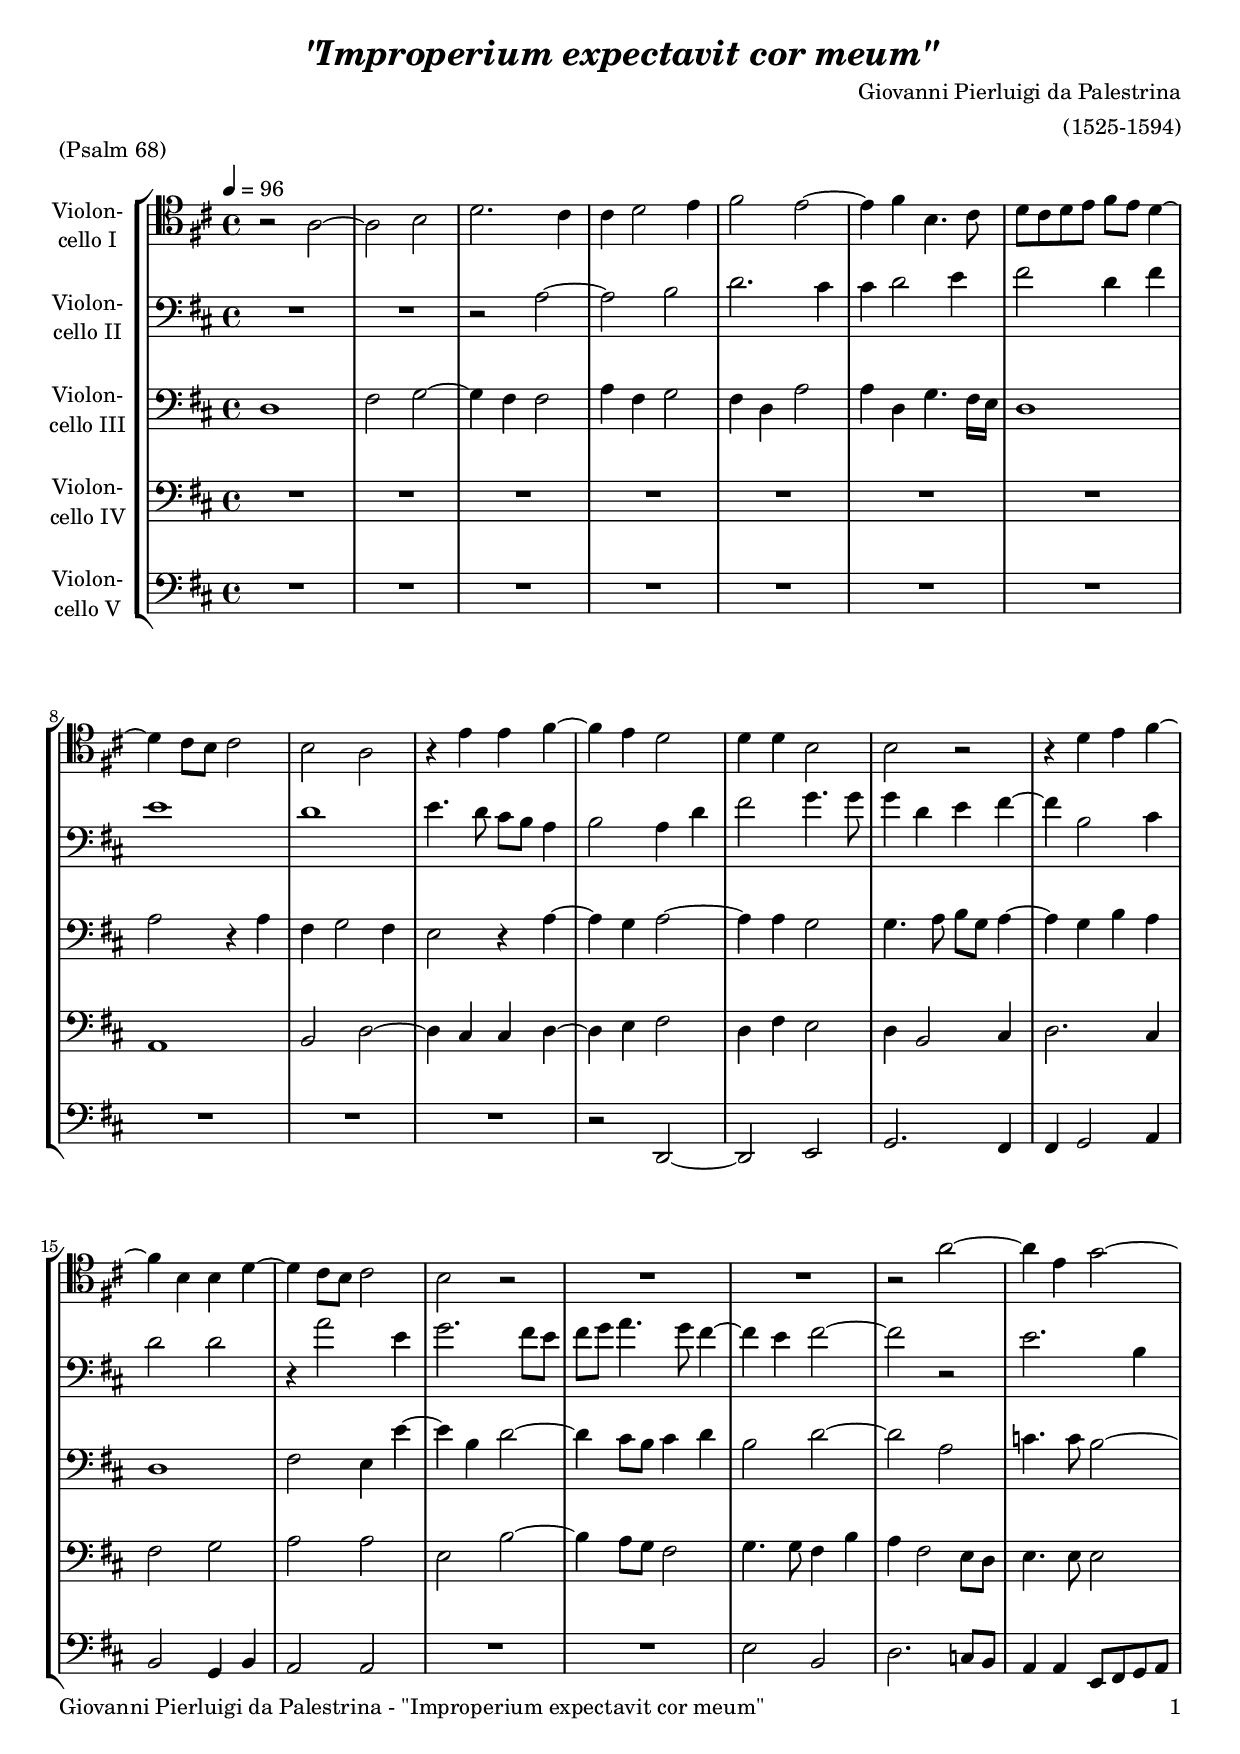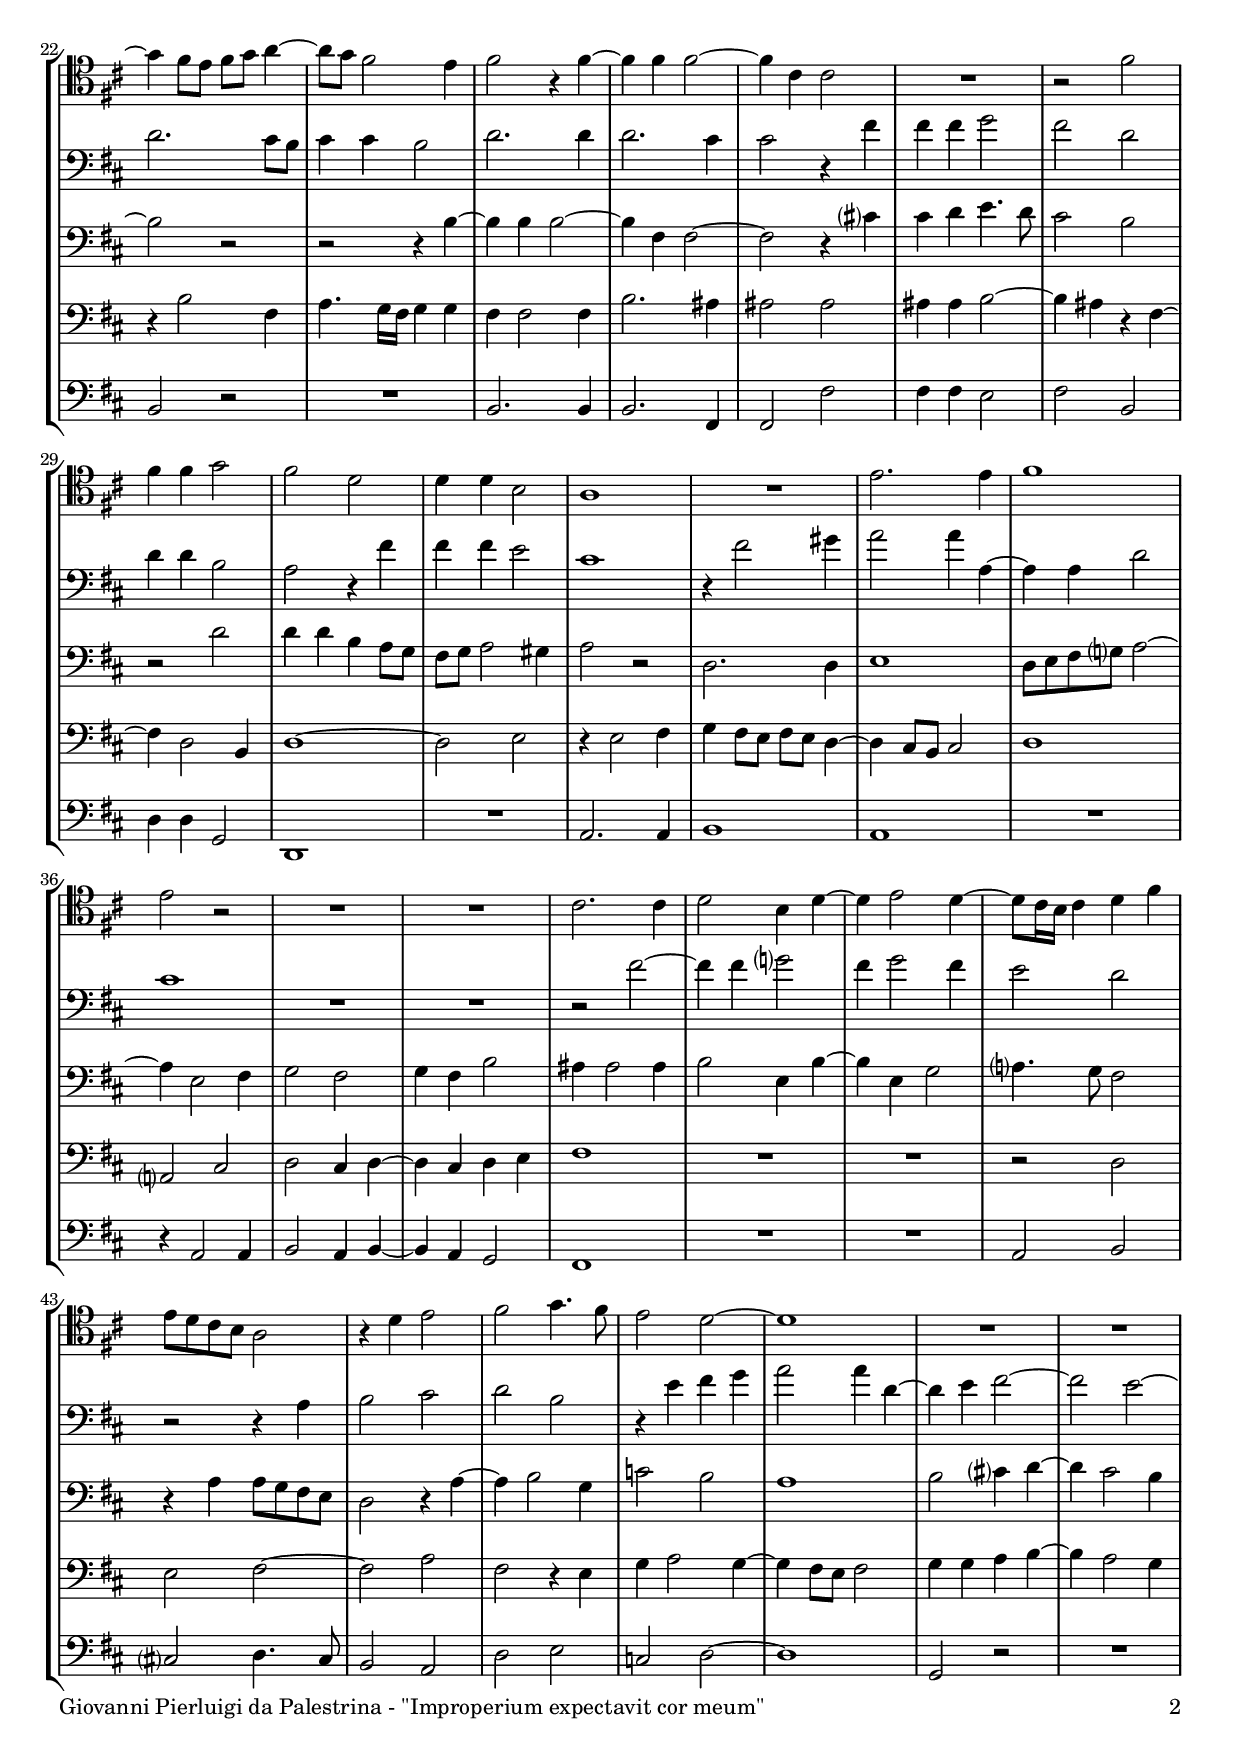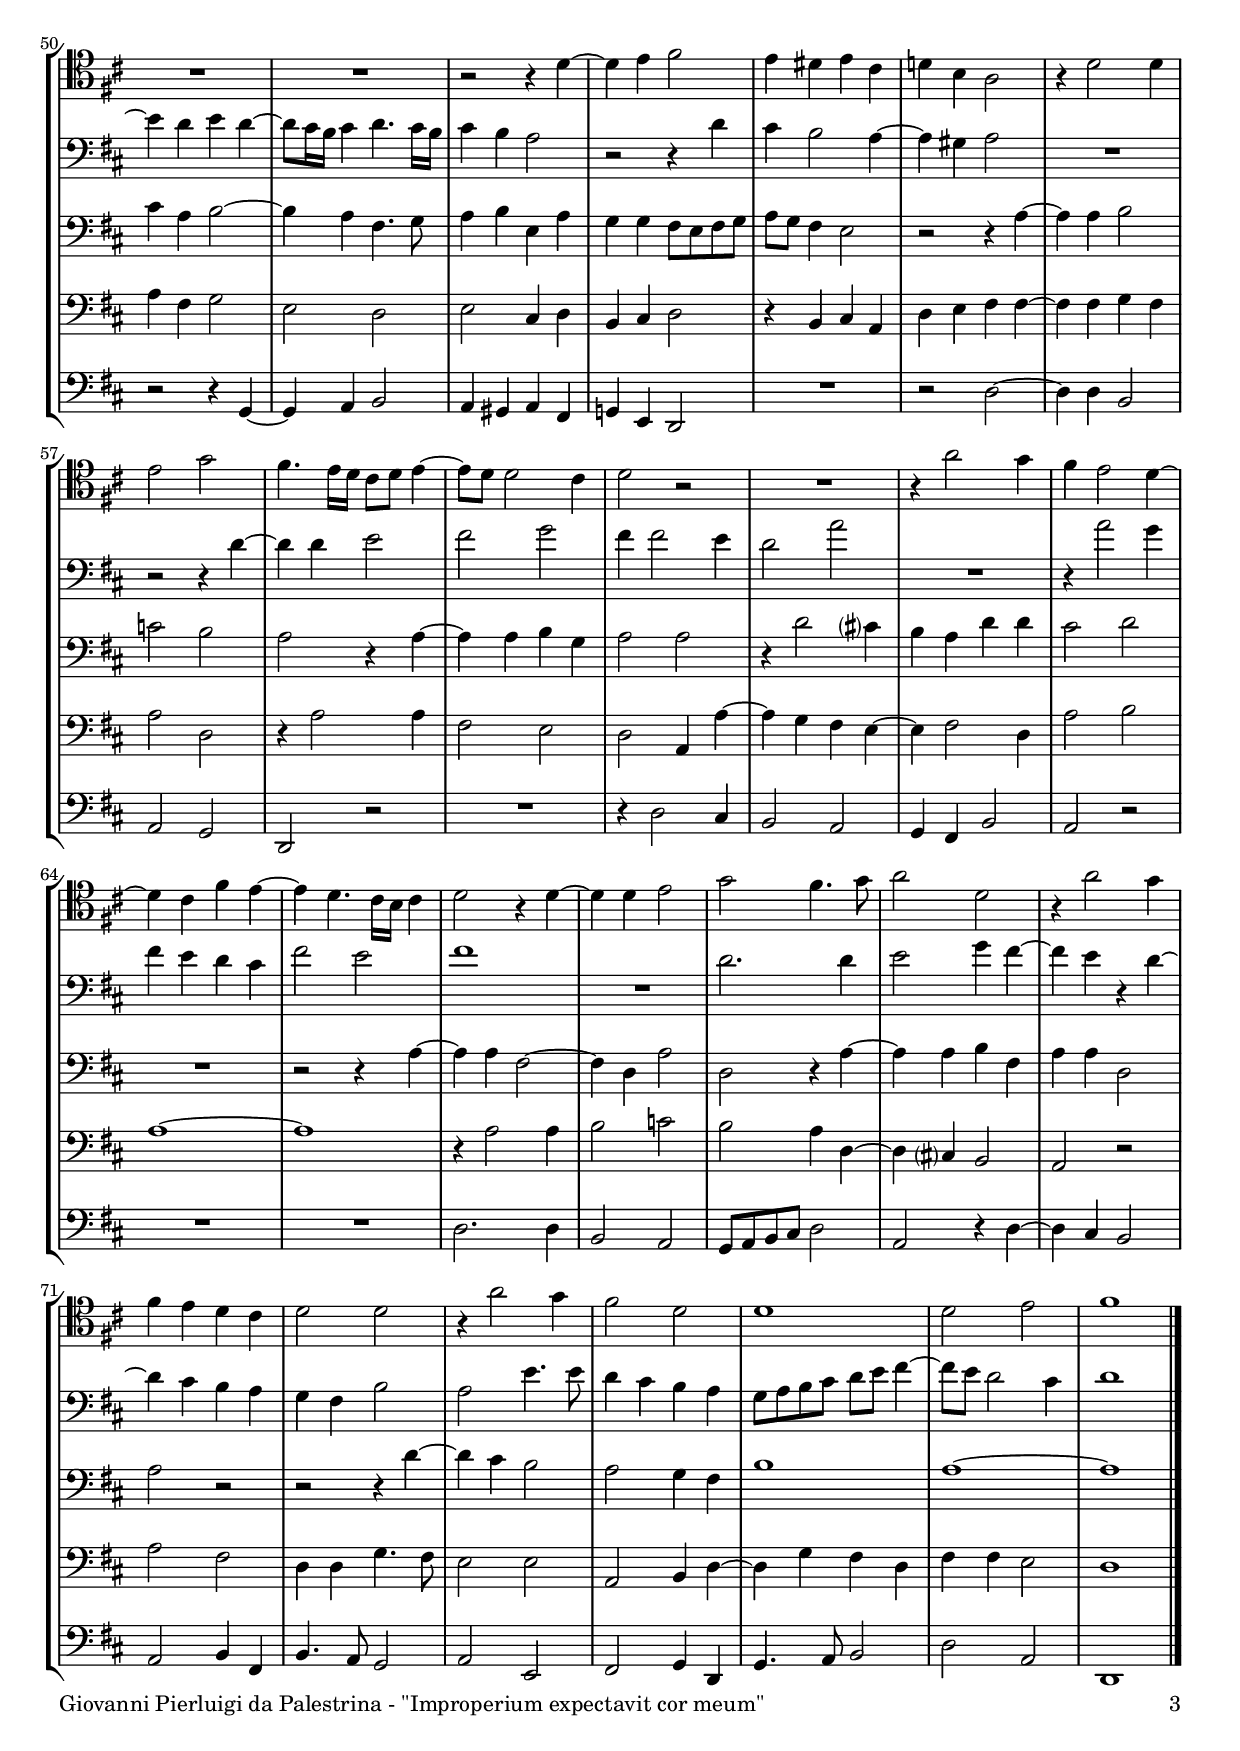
\version "2.22.0"
\include "deutsch.ly"

#(set-global-staff-size 19)

\header {
  title     = \markup \bold \italic "\"Improperium expectavit cor meum\""
  composer  = "Giovanni Pierluigi da Palestrina"
  arranger  = "(1525-1594)"
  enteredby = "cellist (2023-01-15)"
  piece     = "(Psalm 68)"
}

voiceconsts = {
  \key f \major
  \time 4/4
  \clef "bass"
%  \numericTimeSignature
  \compressEmptyMeasures
  % Set default beaming for all staves
%  \set Timing.beamExceptions = #'()
%  \set Timing.baseMoment     = #(ly:make-moment 1 4)
%  \set Timing.beatStructure  = #'(1 1 1)
  \tempo 4=96
}

micl = "clarinet"
mifl = "flute"
miob = "oboe"
mifh = "french horn"
misx = "tenor sax"
mist = "string ensemble 1"
mivl = "violin"
miba = "cello"
mipz = "pizzicato strings"

va = \relative c' {
  \voiceconsts
  \clef "tenor"

  r2 c~
  c d
  f2. e4
  e f2 g4
  a2 g~
  g4 a d,4. e8
  f e f g a g f4~
  f e8 d e2
  d c

  r4 g' g a~
  a g f2
  f4 f d2
  d r
  r4 f g a~
  a d, d f~
  f e8 d e2
  d r
  R1*2

  r2 c'~
  c4 g b2~
  b4 a8 g a b c4~
  c8 b a2 g4
  a2 r4 a~
  a a a2~
  a4 e e2
  R1
  r2 a
  a4 a b2

  a f
  f4 f d2
  c1
  R
  g'2. g4
  a1
  g2 r
  R1*2
  e2. e4
  f2 d4 f~
  f g2 f4~

  f8 e16 d e4 f a
  g8 f e d c2
  r4 f g2
  a b4. a8
  g2 f~
  f1
  R1*4
  r2 r4 f~
  f g a2

  g4 fis g e
  f! d c2
  r4 f2 f4
  g2 b
  a4. g16 f e8 f g4~
  g8 f f2 e4
  f2 r
  R1
  r4 c'2 b4

  a g2 f4~
  f e a g~
  g f4. e16 d e4
  f2 r4 f~
  f f g2
  b a4. b8
  c2 f,
  r4 c'2 b4
  a g f e
  f2 f

  r4 c'2 b4
  a2 f
  f1
  f2 g
  a1 \bar "|."
}

vb = \relative c' {
  \voiceconsts

  R1*2
  r2 c~
  c d
  f2. e4
  e f2 g4
  a2 f4 a
  g1
  f
  g4. f8 e d c4
  d2 c4 f

  a2 b4. b8
  b4 f g a~
  a d,2 e4
  f2 f
  r4 c'2 g4
  b2. a8 g
  a b c4. b8 a4~
  a g a2~
  a r

  g2. d4
  f2. e8 d
  e4 e d2
  f2. f4
  f2. e4
  e2 r4 a
  a a b2
  a f
  f4 f d2
  c r4 a'

  a a g2
  e1
  r4 a2 h4
  c2 c4 c,~
  c c f2
  e1
  R1*2
  r2 a~
  a4 a b?2
  a4 b2 a4

  g2 f
  r r4 c
  d2 e
  f d
  r4 g a b
  c2 c4 f,~
  f g a2~
  a g~
  g4 f g f~

  f8 e16 d e4 f4. e16 d
  e4 d c2
  r r4 f
  e d2 c4~
  c h c2
  R1
  r2 r4 f~
  f f g2
  a b
  a4 a2 g4

  f2 c'
  R1
  r4 c2 b4
  a g f e
  a2 g
  a1
  R
  f2. f4
  g2 b4 a~
  a g r f~
  f e d c

  b a d2
  c g'4. g8
  f4 e d c
  b8 c d e f g a4~
  a8 g f2 e4
  f1 \bar "|."
}

vc = \relative c {
  \voiceconsts

  f1
  a2 b~
  b4 a a2
  c4 a b2
  a4 f c'2
  c4 f, b4. a16 g
  f1
  c'2 r4 c
  a b2 a4

  g2 r4 c~
  c b c2~
  c4 c b2
  b4. c8 d b c4~
  c b d c
  f,1
  a2 g4 g'~
  g d f2~
  f4 e8 d e4 f

  d2 f~
  f c
  es4. es8 d2~
  d r
  r r4 d~
  d d d2~
  d4 a a2~
  a r4 e'?
  e f g4. f8
  e2 d
  r f

  f4 f d c8 b
  a b c2 h4
  c2 r
  f,2. f4
  g1
  f8 g a b? c2~
  c4 g2 a4
  b2 a
  b4 a d2

  cis4 cis2 cis4
  d2 g,4 d'~
  d g, b2
  c?4. b8 a2
  r4 c c8 b a g
  f2 r4 c'~
  c d2 b4
  es2 d
  c1
  d2 e?4 f~

  f e2 d4
  e c d2~
  d4 c a4. b8
  c4 d g, c
  b b a8 g a b
  c b a4 g2
  r r4 c~
  c c d2
  es d

  c r4 c~
  c c d b
  c2 c
  r4 f2 e?4
  d c f f
  e2 f
  R1
  r2 r4 c~
  c c a2~
  a4 f c'2
  f, r4 c'~

  c c d a
  c c f,2
  c' r
  r r4 f~
  f e d2
  c b4 a
  d1
  c~
  c \bar "|."
}

vd = \relative c {
  \voiceconsts

  R1*7
  c1
  d2 f~
  f4 e e f~
  f g a2
  f4 a g2
  f4 d2 e4
  f2. e4
  a2 b

  c c
  g d'~
  d4 c8 b a2
  b4. b8 a4 d
  c a2 g8 f
  g4. g8 g2
  r4 d'2 a4
  c4. b16 a b4 b
  a a2 a4

  d2. cis4
  cis2 cis
  cis4 cis d2~
  d4 cis r a~
  a f2 d4
  f1~
  f2 g
  r4 g2 a4
  b a8 g a g f4~

  f e8 d e2
  f1
  c?2 e
  f e4 f~
  f e f g
  a1
  R1*2
  r2 f
  g a~
  a c
  a r4 g

  b c2 b4~
  b a8 g a2
  b4 b c d~
  d c2 b4
  c a b2
  g f
  g e4 f
  d e f2

  r4 d e c
  f g a a~
  a a b a
  c2 f,
  r4 c'2 c4
  a2 g
  f c4 c'~
  c b a g~
  g a2 f4

  c'2 d
  c1~
  c
  r4 c2 c4
  d2 es
  d c4 f,~
  f e? d2
  c r
  c' a
  f4 f b4. a8
  g2 g

  c, d4 f~
  f b a f
  a a g2
  f1 \bar "|."
}

ve = \relative c, {
  \voiceconsts

  R1*10
  r2 f~
  f g
  b2. a4
  a b2 c4
  d2 b4 d
  c2 c
  R1*2
  g'2 d
  f2. es8 d

  c4 c g8 a b c
  d2 r
  R1
  d2. d4
  d2. a4
  a2 a'
  a4 a g2
  a d,
  f4 f b,2
  f1
  R

  c'2. c4
  d1
  c
  R
  r4 c2 c4
  d2 c4 d~
  d c b2
  a1
  R1*2
  c2 d
  e? f4. e8
  d2 c

  f g
  es f~
  f1
  b,2 r
  R1
  r2 r4
  b~
  b c d2
  c4 h c a
  b! g f2
  R1
  r2 f'~

  f4 f d2
  c b
  f r
  R1
  r4 f'2 e4
  d2 c
  b4 a d2
  c r
  R1*2
  f2. f4
  d2 c
  b8 c d e f2

  c r4 f~
  f e d2
  c d4 a
  d4. c8 b2
  c g
  a b4 f
  b4. c8 d2
  f c
  f,1 \bar "|."
}


music = \new StaffGroup <<
      \new Staff {
	\set Staff.midiInstrument = \miba
	\set Staff.instrumentName = \markup \center-column { "Violon-" "cello I" }
	\transpose  f d { \va }
      }

      \new Staff {
	\set Staff.midiInstrument = \miba
	\set Staff.instrumentName = \markup \center-column { "Violon-" "cello II" }
	\transpose  f d { \vb }
      }

      \new Staff {
	\set Staff.midiInstrument = \miba
	\set Staff.instrumentName = \markup \center-column { "Violon-" "cello III" }
	\transpose  f d { \vc }
      }

      \new Staff {
	\set Staff.midiInstrument = \miba
	\set Staff.instrumentName = \markup \center-column { "Violon-" "cello IV" }
	\transpose  f d { \vd }
      }

      \new Staff {
	\set Staff.midiInstrument = \miba
	\set Staff.instrumentName = \markup \center-column { "Violon-" "cello V" }
	\transpose  f d { \ve }
      }
>>

\book {
   \paper {
    print-page-number = ##t
    print-first-page-number = ##t
    ragged-last-bottom = ##f
    oddHeaderMarkup = \markup \null
    evenHeaderMarkup = \markup \null
    oddFooterMarkup = \markup {
      \fill-line {
        \on-the-fly #print-page-number-check-first
        "Giovanni Pierluigi da Palestrina - \"Improperium expectavit cor meum\"" \fromproperty #'page:page-number-string
      }
    }
    evenFooterMarkup = \oddFooterMarkup
  } \score {
    \music
    \layout {}
  }

  \score {
    \unfoldRepeats \music

    \midi {
      \context {
        \Score
      }
    }
  }
}
